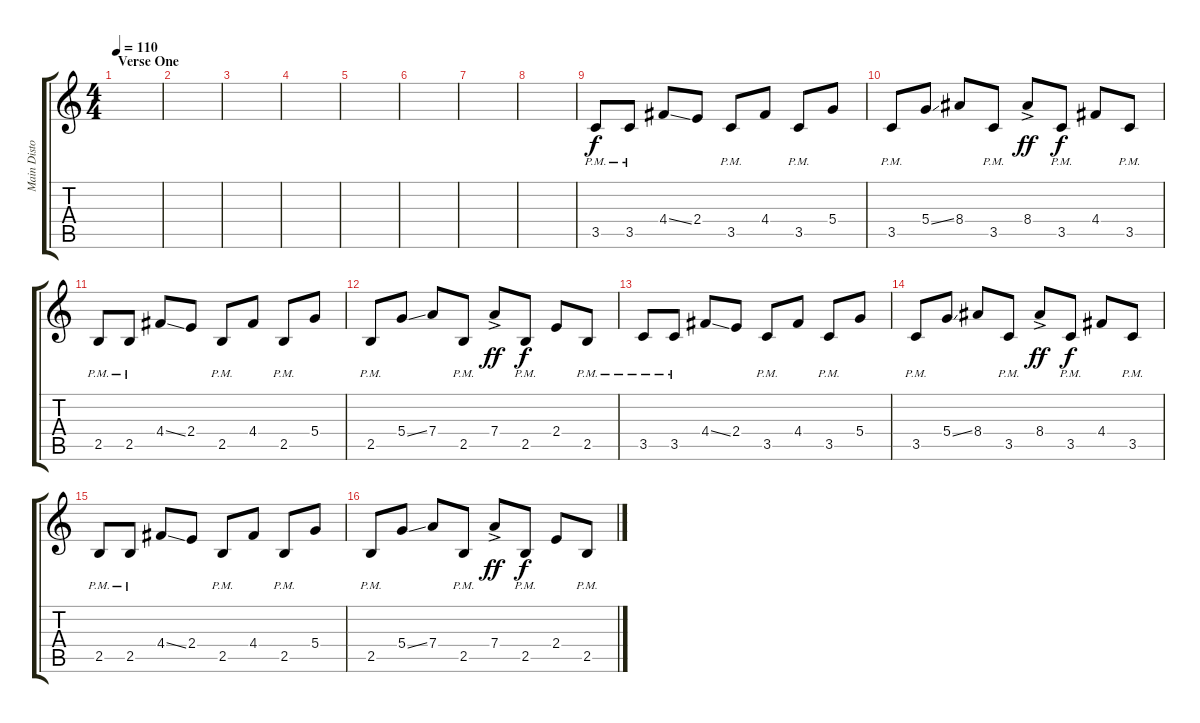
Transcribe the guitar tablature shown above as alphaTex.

\track ("Main Distortion" "Main Disto") {instrument overdrivenguitar}
\staff {score tabs}
\tuning (E4 B3 G3 D3 A2 E2) {hide}
\ts (4 4)
\section ("" "Verse One")
\tempo 110
\clef g2
\ks c
|
|
|
|
|
|
|
|
3.5{pm}.8 3.5{pm}.8 4.4{ss}.8 2.4.8 3.5{pm}.8 4.4.8 3.5{pm}.8 5.4.8 |
3.5{pm}.8 5.4{ss}.8 8.4.8 3.5{pm}.8 8.4{ac}.8{dy ff} 3.5{pm}.8{dy f} 4.4.8 3.5{pm}.8 |
2.5{pm}.8 2.5{pm}.8 4.4{ss}.8 2.4.8 2.5{pm}.8 4.4.8 2.5{pm}.8 5.4.8 |
2.5{pm}.8 5.4{ss}.8 7.4.8 2.5{pm}.8 7.4{ac}.8{dy ff} 2.5{pm}.8{dy f} 2.4.8 2.5{pm}.8 |
3.5{pm}.8 3.5{pm}.8 4.4{ss}.8 2.4.8 3.5{pm}.8 4.4.8 3.5{pm}.8 5.4.8 |
3.5{pm}.8 5.4{ss}.8 8.4.8 3.5{pm}.8 8.4{ac}.8{dy ff} 3.5{pm}.8{dy f} 4.4.8 3.5{pm}.8 |
2.5{pm}.8 2.5{pm}.8 4.4{ss}.8 2.4.8 2.5{pm}.8 4.4.8 2.5{pm}.8 5.4.8 |
2.5{pm}.8 5.4{ss}.8 7.4.8 2.5{pm}.8 7.4{ac}.8{dy ff} 2.5{pm}.8{dy f} 2.4.8 2.5{pm}.8
